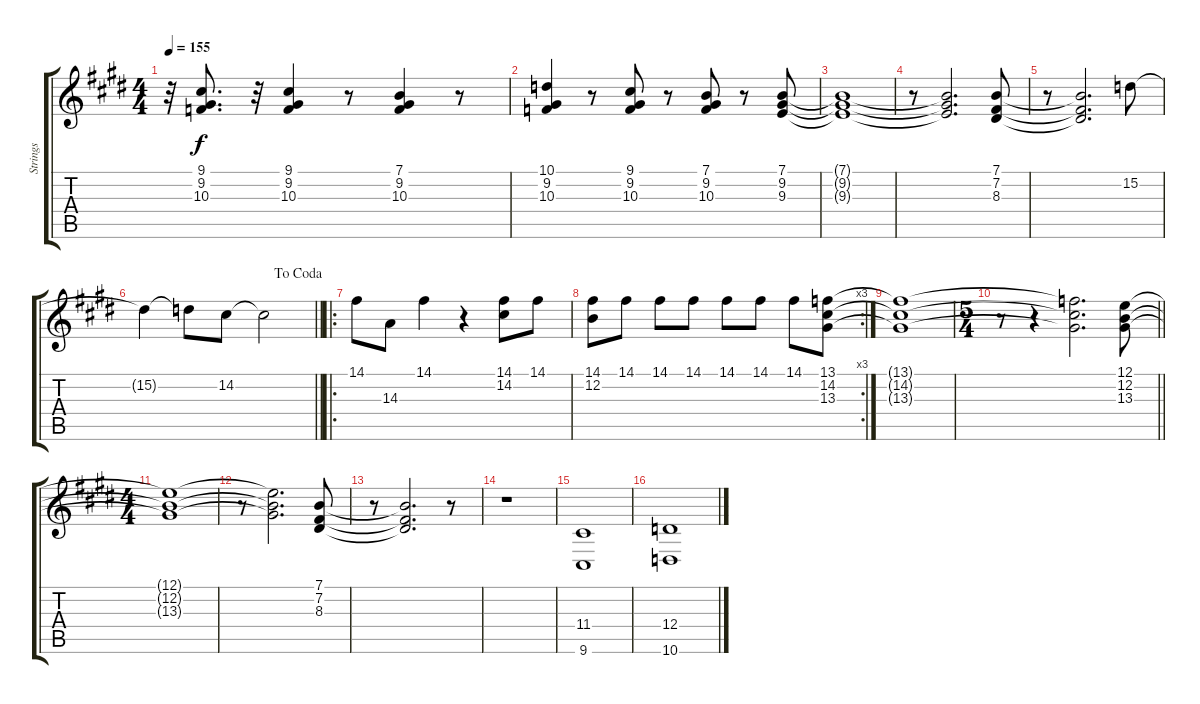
\track ("Strings" "Strings") {instrument stringensemble1}
\staff {score tabs}
\tuning (E4 B3 G3 D3 A2 E2) {hide}
\ts (4 4)
\tempo 155
\clef g2
\ks e
r.32{dy f} (9.1{t} 9.2{t} 10.3{t}).8{d} r.32 (9.1 9.2 10.3).4 r.8 (7.1 9.2 10.3).4 r.8 |
(10.1 9.2 10.3).4 r.8 (9.1 9.2 10.3).8 r.8 (7.1 9.2 10.3).8 r.8 (7.1 9.2 9.3).8 |
(7.1{t} 9.2{t} 9.3{t}).1 |
r.8 (7.1{t} 9.2{t} 9.3{t}).2{d} (7.1 7.2 8.3).8 |
r.8 (7.1{t} 7.2{t} 8.3{t}).2{d} 15.2.8 |
\jump dacoda
\barLineRight lightlight
15.2{t}.4 15.2{t}.8 14.2.8 14.2{t}.2 |
\ro
14.1.8 14.3.8 14.1.4 r.4 (14.1 14.2).8 14.1.8 |
\rc 3
(14.1 12.2).8 14.1.8 14.1.8 14.1.8 14.1.8 14.1.8 14.1.8 (13.1 14.2 13.3).8 |
(13.1{t} 14.2{t} 13.3{t}).1 |
\ts (5 4)
\barLineRight lightlight
r.8 r.4 (13.1{t} 14.2{t} 13.3{t}).2{d} (12.1 12.2 13.3).8 |
\ts (4 4)
(12.1{t} 12.2{t} 13.3{t}).1 |
r.8 (12.1{t} 12.2{t} 13.3{t}).2{d} (7.1 7.2 8.3).8 |
r.8 (7.1{t} 7.2{t} 8.3{t}).2{d} r.8 |
r.1 |
(11.4 9.6).1 |
(12.4 10.6).1
